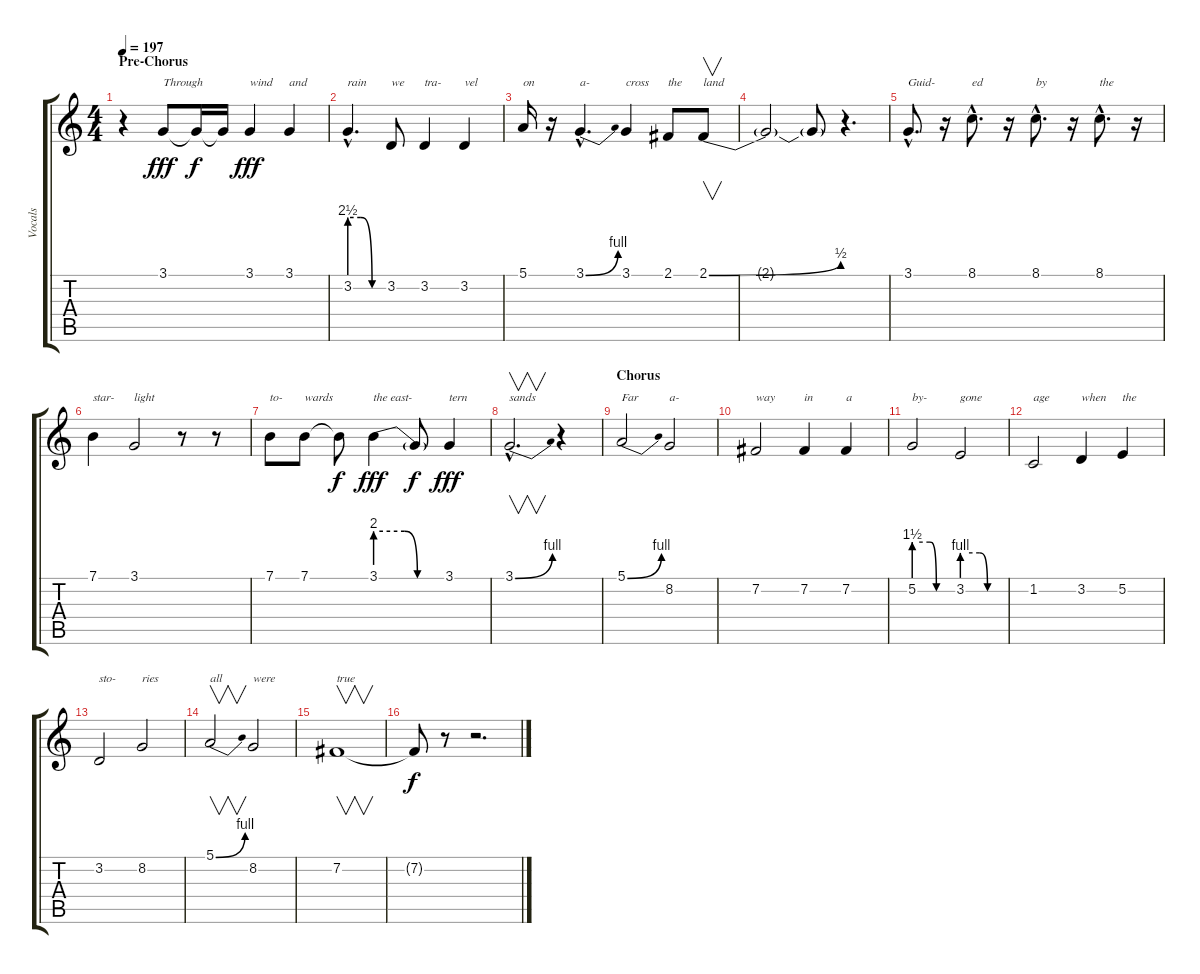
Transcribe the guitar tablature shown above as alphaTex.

\track ("Vocals" "Vocals") {instrument lead8bassandlead}
\staff {score tabs}
\tuning (E4 B3 G3 D3 A2 E2) {hide}
\ts (4 4)
\section ("" "Pre-Chorus")
\tempo 197
\clef g2
\ks c
r.4{dy fff} 3.1.8{txt "Through"} 3.1{t}.16{dy f} 3.1{t}.16 3.1.4{txt "wind" dy fff} 3.1.4{txt "and"} |
3.2{be (custom 0 10 20 10 40 0 60 0) hac}.4{d txt "rain"} 3.2.8{txt "we"} 3.2.4{txt "tra-"} 3.2.4{txt "vel"} |
5.1.16{txt "on"} r.16 3.1{be (bend 0 0 60 4) hac}.4{d txt "a-"} 3.1.4{txt "cross"} 2.1.8{txt "the"} 2.1{be (bend 0 0 60 2)}.8{v txt "land"} |
2.1{t}.2 2.1{t}.8 r.4{d} |
3.1{hac}.8{d txt "Guid-"} r.16 8.1{hac}.8{d txt "ed"} r.16 8.1{hac}.8{d txt "by"} r.16 8.1{hac}.8{d txt "the"} r.16 |
7.1.4{txt "star-"} 3.1.2{txt "light"} r.8 r.8 |
7.1.8{txt "to-"} 7.1.8{txt "wards"} 7.1{t}.8{dy f} 3.1{be (custom 0 8 25 8 36 0 60 0)}.4{txt "the east-" dy fff} 3.1{t}.8{dy f} 3.1.4{txt "tern" dy fff} |
3.1{be (bend 0 0 60 4) hac}.2{v d txt "sands"} r.4 |
\section ("" "Chorus")
5.1{be (bend 0 0 60 4)}.2{txt "Far"} 8.2.2{txt "a-"} |
7.2.2{txt "way"} 7.2.4{txt "in"} 7.2.4{txt "a"} |
5.2{be (custom 0 6 25 6 35 0 60 0)}.2{txt "by-"} 3.2{be (custom 0 4 25 4 36 0 60 0)}.2{txt "gone"} |
1.2.2{txt "age"} 3.2.4{txt "when "} 5.2.4{txt "the"} |
3.2.2{txt "sto-"} 8.2.2{txt "ries"} |
5.1{be (bend 0 0 60 4)}.2{v txt "all"} 8.2.2{txt "were"} |
7.2.1{v txt "true"} |
7.2{t}.8{dy f} r.8 r.2{d}
